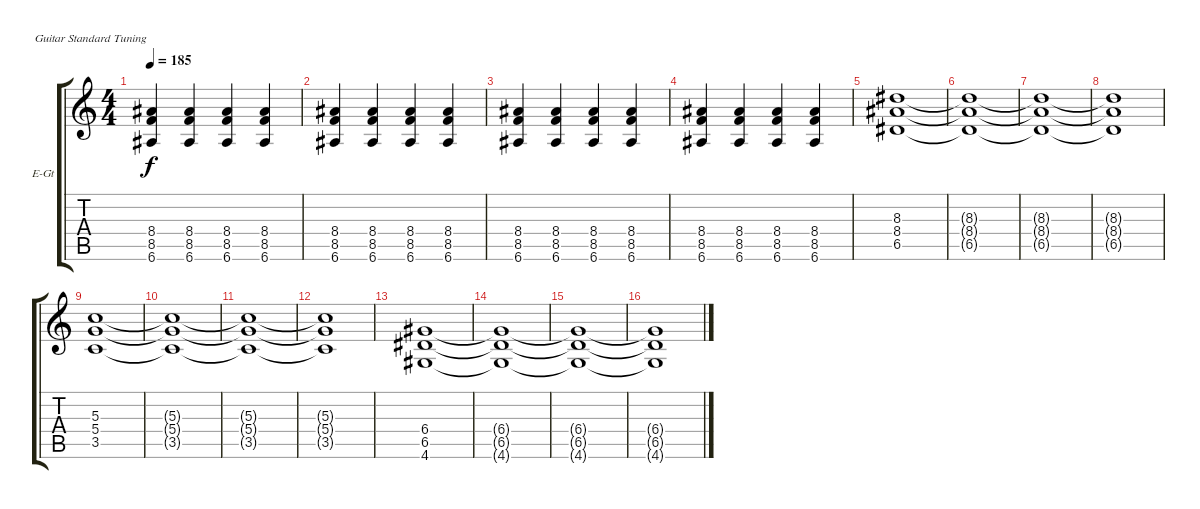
\defaultSystemsLayout 4
\bracketExtendMode groupsimilarinstruments
\firstSystemTrackNameOrientation horizontal
\otherSystemsTrackNameOrientation horizontal
\track ("Sébastien Lefebvre" "E-Gt") {instrument distortionguitar}
\staff {score tabs}
\tuning (E4 B3 G3 D3 A2 E2)
\ts (4 4)
\tempo 185
\clef g2
\scale
0.333333
\ks c
(8.4 8.5 6.6).4{dy f} (8.4 8.5 6.6).4 (8.4 8.5 6.6).4 (8.4 8.5 6.6).4 |
\scale
0.333333 (8.4 8.5 6.6).4 (8.4 8.5 6.6).4 (8.4 8.5 6.6).4 (8.4 8.5 6.6).4 |
\scale
0.333333 (8.4 8.5 6.6).4 (8.4 8.5 6.6).4 (8.4 8.5 6.6).4 (8.4 8.5 6.6).4 |
\scale
0.333333 (8.4 8.5 6.6).4 (8.4 8.5 6.6).4 (8.4 8.5 6.6).4 (8.4 8.5 6.6).4 |
\scale
0.333333 (8.3 8.4 6.5).1 |
\scale
0.333333 (8.3{t} 8.4{t} 6.5{t}).1 |
\scale
0.333333 (8.3{t} 8.4{t} 6.5{t}).1 |
\scale
0.333333 (8.3{t} 8.4{t} 6.5{t}).1 |
\scale
0.333333 (5.3 5.4 3.5).1 |
\scale
0.333333 (5.3{t} 5.4{t} 3.5{t}).1 |
\scale
0.333333 (5.3{t} 5.4{t} 3.5{t}).1 |
\scale
0.333333 (5.3{t} 5.4{t} 3.5{t}).1 |
\scale
0.333333 (6.4 6.5 4.6).1 |
\scale
0.333333 (6.4{t} 6.5{t} 4.6{t}).1 |
\scale
0.333333 (6.4{t} 6.5{t} 4.6{t}).1 |
\scale
0.333333 (6.4{t} 6.5{t} 4.6{t}).1
